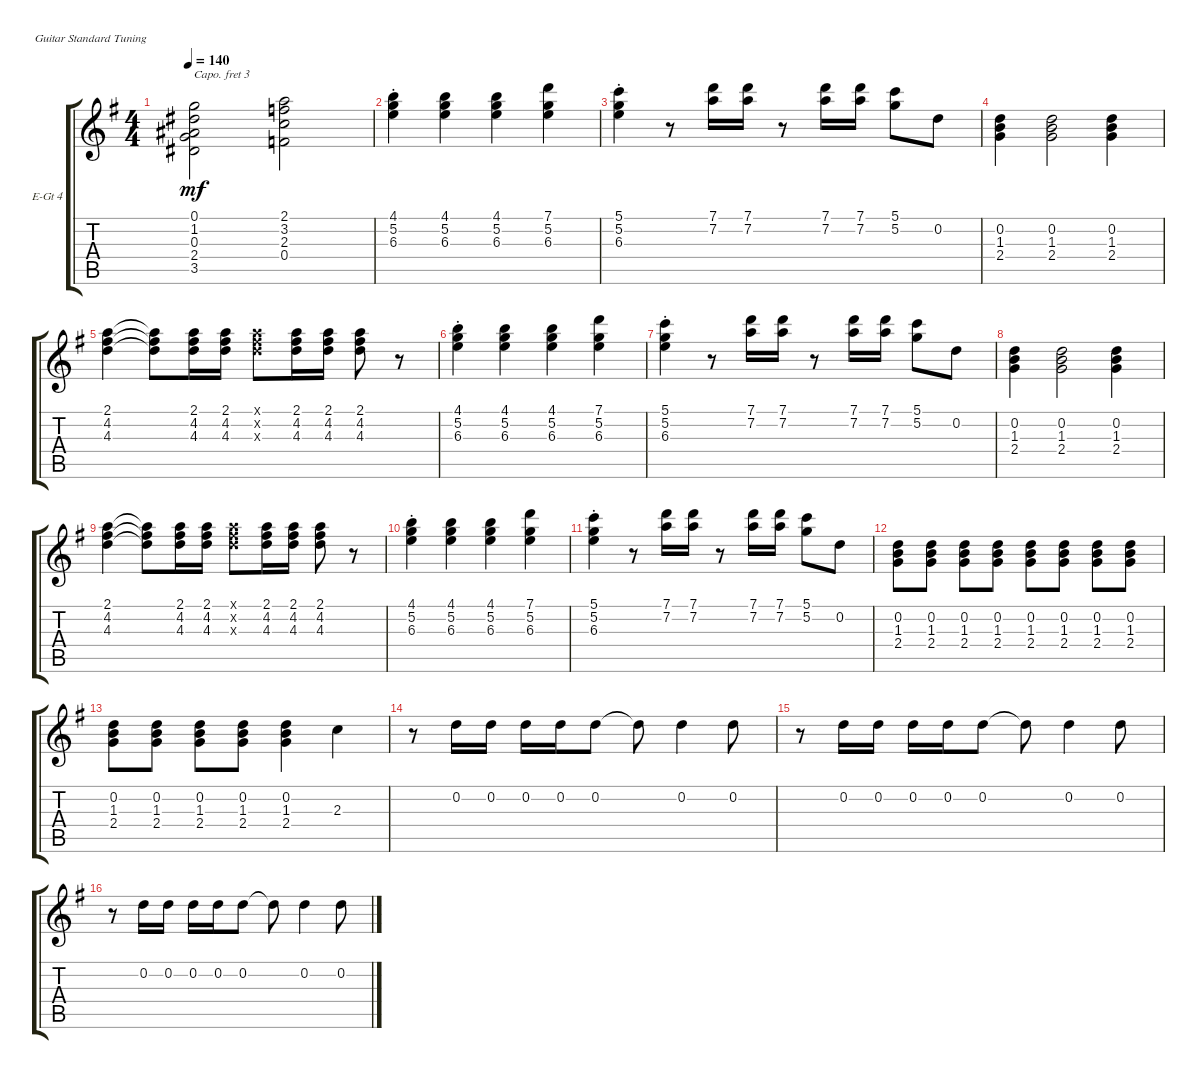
\defaultSystemsLayout 4
\bracketExtendMode groupsimilarinstruments
\firstSystemTrackNameOrientation horizontal
\otherSystemsTrackNameOrientation horizontal
\track ("Guitar 4" "E-Gt 4") {instrument electricguitarclean}
\staff {score tabs}
\capo 3
\tuning (E4 B3 G3 D3 A2 E2)
\ts (4 4)
\tempo 140
\clef g2
\ks g
(3.5 2.4 0.3 1.2 0.1).2{dy mf} (2.1 3.2 2.3 0.4).2 |
(6.3 5.2 4.1{st}).4 (4.1 5.2 6.3).4 (4.1 5.2 6.3).4 (7.1 5.2 6.3).4 |
(6.3 5.2 5.1{st}).4 r.8 (7.1 7.2).16 (7.1 7.2).16 r.8 (7.2 7.1).16 (7.1 7.2).16 (5.1 5.2).8 0.2.8 |
(0.2 1.3 2.4).4 (2.4 1.3 0.2).2 (0.2 1.3 2.4).4 |
(2.1 4.2 4.3).4 (4.3{t} 4.2{t} 2.1{t}).8 (2.1 4.3 4.2).16 (2.1 4.2 4.3).16 (2.1{x} 4.2{x} 4.3{x}).8 (4.3 4.2 2.1).16 (2.1 4.2 4.3).16 (4.3 4.2 2.1).8 r.8 |
(6.3 5.2 4.1{st}).4 (4.1 5.2 6.3).4 (4.1 5.2 6.3).4 (7.1 5.2 6.3).4 |
(6.3 5.2 5.1{st}).4 r.8 (7.1 7.2).16 (7.1 7.2).16 r.8 (7.2 7.1).16 (7.1 7.2).16 (5.1 5.2).8 0.2.8 |
(0.2 1.3 2.4).4 (2.4 1.3 0.2).2 (0.2 1.3 2.4).4 |
(2.1 4.2 4.3).4 (4.3{t} 4.2{t} 2.1{t}).8 (2.1 4.3 4.2).16 (2.1 4.2 4.3).16 (2.1{x} 4.2{x} 4.3{x}).8 (4.3 4.2 2.1).16 (2.1 4.2 4.3).16 (4.3 4.2 2.1).8 r.8 |
(6.3 5.2 4.1{st}).4 (4.1 5.2 6.3).4 (4.1 5.2 6.3).4 (7.1 5.2 6.3).4 |
(6.3 5.2 5.1{st}).4 r.8 (7.1 7.2).16 (7.1 7.2).16 r.8 (7.2 7.1).16 (7.1 7.2).16 (5.1 5.2).8 0.2.8 |
(0.2 1.3 2.4).8 (2.4 1.3 0.2).8 (2.4 1.3 0.2).8 (2.4 1.3 0.2).8 (2.4 1.3 0.2).8 (2.4 1.3 0.2).8 (2.4 1.3 0.2).8 (2.4 1.3 0.2).8 |
(0.2 1.3 2.4).8 (0.2 1.3 2.4).8 (0.2 1.3 2.4).8 (0.2 1.3 2.4).8 (0.2 2.4 1.3).4 2.3.4 |
r.8 0.2.16 0.2.16 0.2.16 0.2.16 0.2.8 0.2{t}.8 0.2.4 0.2.8 |
r.8 0.2.16 0.2.16 0.2.16 0.2.16 0.2.8 0.2{t}.8 0.2.4 0.2.8 |
r.8 0.2.16 0.2.16 0.2.16 0.2.16 0.2.8 0.2{t}.8 0.2.4 0.2.8
